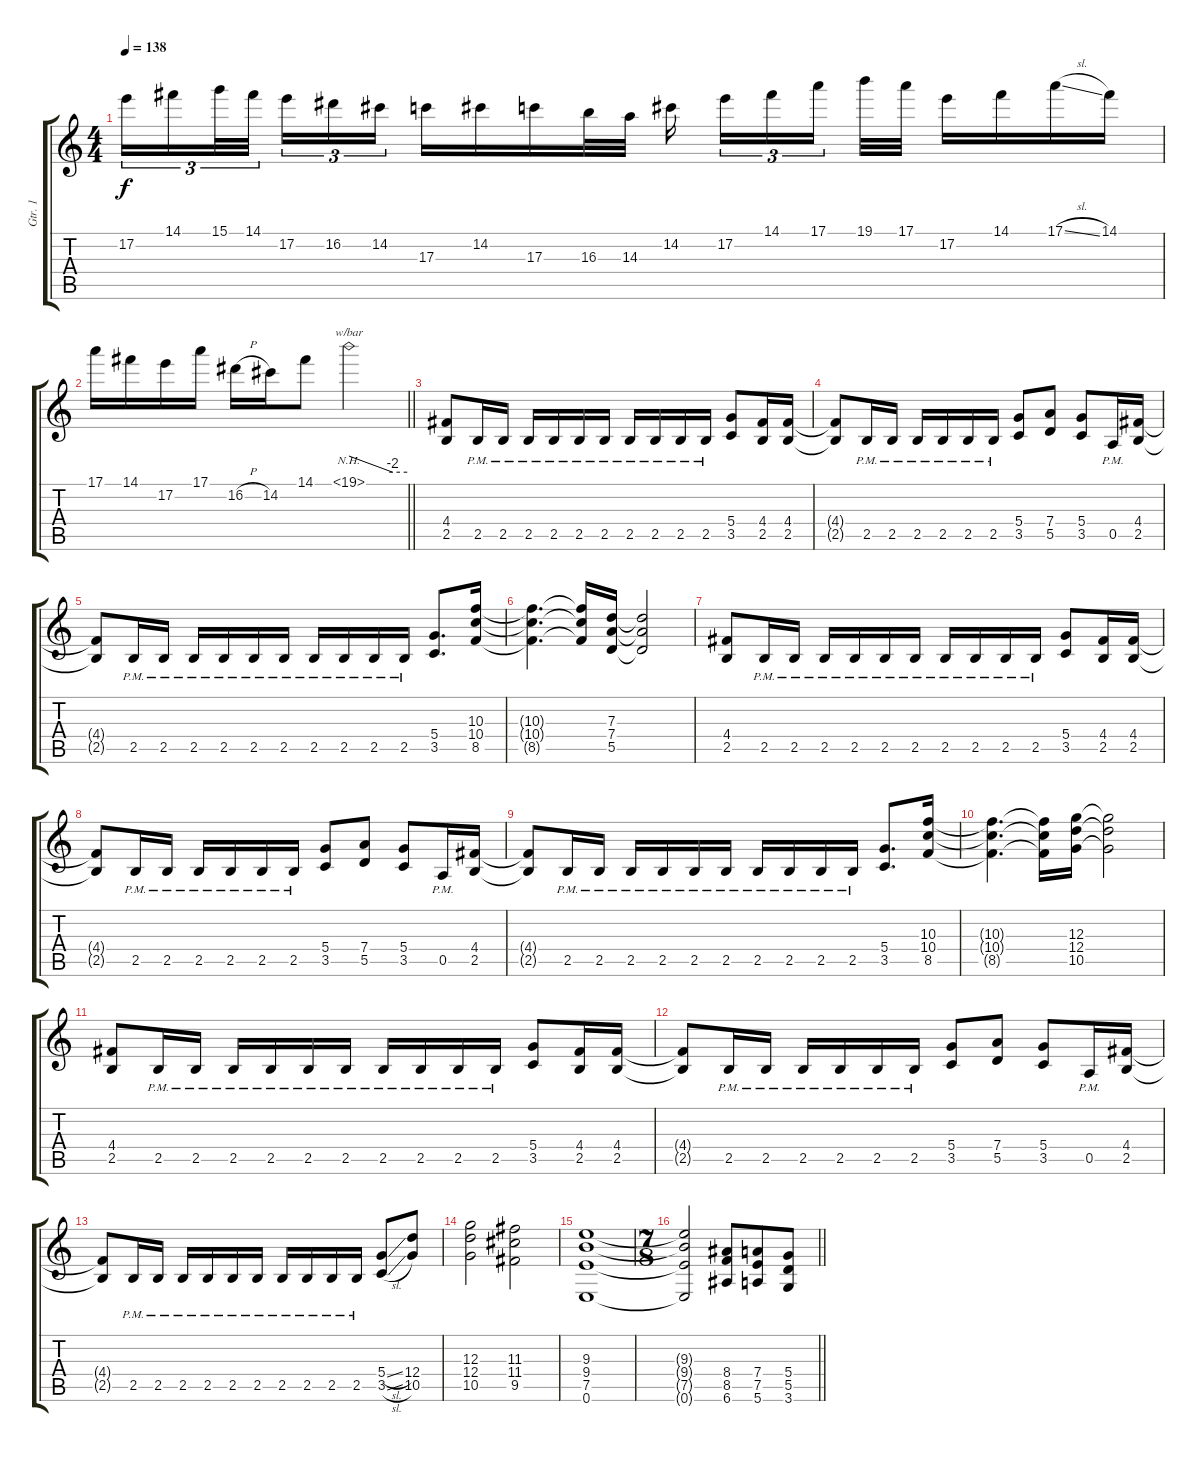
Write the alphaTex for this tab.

\track ("Gtr. 1" "Gtr. 1") {instrument distortionguitar}
\staff {score tabs}
\tuning (E4 B3 G3 D3 A2 E2) {hide}
\ts (4 4)
\tempo 138
\clef g2
\ks c
17.2.16{tu (3 2) dy f} 14.1.16{tu (3 2)} 15.1.32{tu (3 2)} 14.1.32{tu (3 2) beam splitsecondary} 17.2.16{tu (3 2)} 16.2.16{tu (3 2)} 14.2.16{tu (3 2)} 17.3.16 14.2.16 17.3.16 16.3.32 14.3.32 14.2.16{beam splitsecondary} 17.2.16{tu (3 2)} 14.1.16{tu (3 2)} 17.1.16{tu (3 2) beam splitsecondary} 19.1.32 17.1.32 17.2.16 14.1.16 17.1{sl}.16 14.1.16 |
\barLineRight lightlight
17.1.16 14.1.16 17.2.16 17.1.16 16.2{h}.16 14.2.16 14.1.8 19.1{nh}.2{tbe (custom default 0 0 45 -8 60 -8)} |
(4.4 2.5).8 2.5{pm}.16 2.5{pm}.16 2.5{pm}.16 2.5{pm}.16 2.5{pm}.16 2.5{pm}.16 2.5{pm}.16 2.5{pm}.16 2.5{pm}.16 2.5{pm}.16 (5.4 3.5).8 (4.4 2.5).16 (4.4 2.5).16 |
(4.4{t} 2.5{t}).8 2.5{pm}.16 2.5{pm}.16 2.5{pm}.16 2.5{pm}.16 2.5{pm}.16 2.5{pm}.16 (5.4 3.5).8 (7.4 5.5).8 (5.4 3.5).8 0.5{pm}.16 (4.4 2.5).16 |
(4.4{t} 2.5{t}).8 2.5{pm}.16 2.5{pm}.16 2.5{pm}.16 2.5{pm}.16 2.5{pm}.16 2.5{pm}.16 2.5{pm}.16 2.5{pm}.16 2.5{pm}.16 2.5{pm}.16 (5.4 3.5).8{d} (10.3 10.4 8.5).16 |
(10.3{t} 10.4{t} 8.5{t}).4{d} (10.3{t} 10.4{t} 8.5{t}).16 (7.3 7.4 5.5).16 (7.3{t} 7.4{t} 5.5{t}).2 |
(4.4 2.5).8 2.5{pm}.16 2.5{pm}.16 2.5{pm}.16 2.5{pm}.16 2.5{pm}.16 2.5{pm}.16 2.5{pm}.16 2.5{pm}.16 2.5{pm}.16 2.5{pm}.16 (5.4 3.5).8 (4.4 2.5).16 (4.4 2.5).16 |
(4.4{t} 2.5{t}).8 2.5{pm}.16 2.5{pm}.16 2.5{pm}.16 2.5{pm}.16 2.5{pm}.16 2.5{pm}.16 (5.4 3.5).8 (7.4 5.5).8 (5.4 3.5).8 0.5{pm}.16 (4.4 2.5).16 |
(4.4{t} 2.5{t}).8 2.5{pm}.16 2.5{pm}.16 2.5{pm}.16 2.5{pm}.16 2.5{pm}.16 2.5{pm}.16 2.5{pm}.16 2.5{pm}.16 2.5{pm}.16 2.5{pm}.16 (5.4 3.5).8{d} (10.3 10.4 8.5).16 |
(10.3{t} 10.4{t} 8.5{t}).4{d} (10.3{t} 10.4{t} 8.5{t}).16 (12.3 12.4 10.5).16 (12.3{t} 12.4{t} 10.5{t}).2 |
(4.4 2.5).8 2.5{pm}.16 2.5{pm}.16 2.5{pm}.16 2.5{pm}.16 2.5{pm}.16 2.5{pm}.16 2.5{pm}.16 2.5{pm}.16 2.5{pm}.16 2.5{pm}.16 (5.4 3.5).8 (4.4 2.5).16 (4.4 2.5).16 |
(4.4{t} 2.5{t}).8 2.5{pm}.16 2.5{pm}.16 2.5{pm}.16 2.5{pm}.16 2.5{pm}.16 2.5{pm}.16 (5.4 3.5).8 (7.4 5.5).8 (5.4 3.5).8 0.5{pm}.16 (4.4 2.5).16 |
(4.4{t} 2.5{t}).8 2.5{pm}.16 2.5{pm}.16 2.5{pm}.16 2.5{pm}.16 2.5{pm}.16 2.5{pm}.16 2.5{pm}.16 2.5{pm}.16 2.5{pm}.16 2.5{pm}.16 (5.4{sl} 3.5{sl}).8 (12.4 10.5).8 |
(12.3 12.4 10.5).2 (11.3 11.4 9.5).2 |
(9.3 9.4 7.5 0.6).1 |
\ts (7 8)
\barLineRight lightlight
(9.3{t} 9.4{t} 7.5{t} 0.6{t}).2 (8.4 8.5 6.6).8 (7.4 7.5 5.6).8 (5.4 5.5 3.6).8
